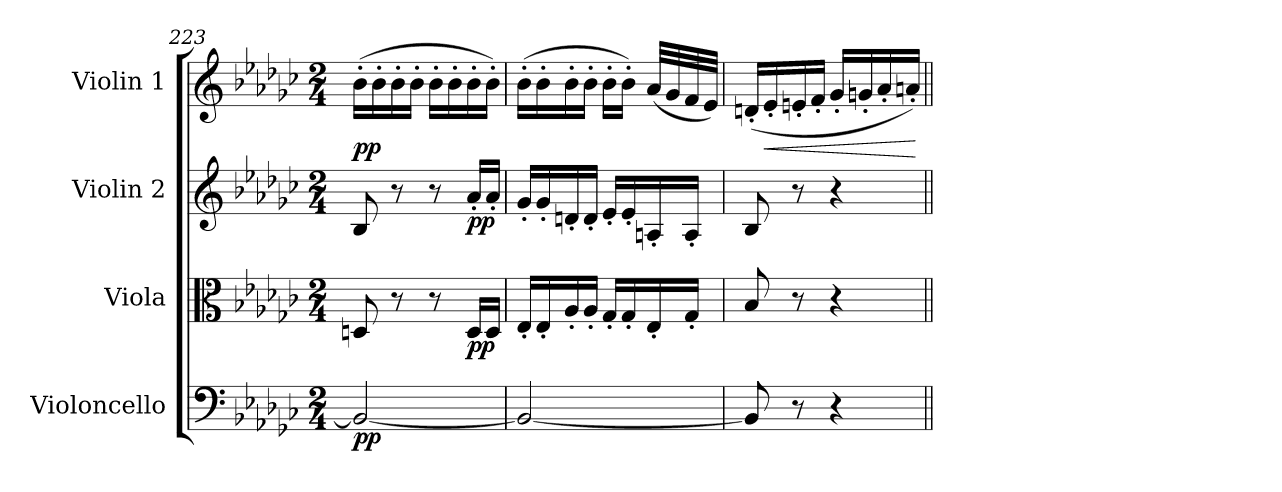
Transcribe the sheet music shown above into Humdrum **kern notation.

**kern	**dynam	**kern	**dynam	**kern	**dynam	**kern	**dynam
*part4	*part4	*part3	*part3	*part2	*part2	*part1	*part1
*staff4	*staff4	*staff3	*staff3	*staff2	*staff2	*staff1	*staff1
*I"Violoncello	*	*I"Viola	*	*I"Violin 2	*	*I"Violin 1	*
*I'Vc	*	*I'Vla	*	*I'Vln	*	*I'Vln	*
*clefF4	*	*clefC3	*	*clefG2	*	*clefG2	*
*k[b-e-a-d-g-c-]	*	*k[b-e-a-d-g-c-]	*	*k[b-e-a-d-g-c-]	*	*k[b-e-a-d-g-c-]	*
*M2/4	*	*M2/4	*	*M2/4	*	*M2/4	*
=223	=223	=223	=223	=223	=223	=223	=223
!	!LO:DY:b	!	!	!	!	!	!LO:DY:b
2BB-/_	pp	8Dn/	.	8B-/	.	(>16b-'\LL	pp
.	.	.	.	.	.	16b-'\	.
.	.	8r	.	8r	.	16b-'\	.
.	.	.	.	.	.	16b-'\JJ	.
.	.	8r	.	8r	.	16b-'\LL	.
.	.	.	.	.	.	16b-'\	.
!	!	!	!LO:DY:b	!	!LO:DY:b	!	!
.	.	16D/LL	pp	16a-'/LL	pp	16b-'\	.
.	.	16D/JJ	.	16a-'/JJ	.	16b-'\JJ)	.
=224	=224	=224	=224	=224	=224	=224	=224
2BB-/_	.	16E-'/LL	.	16g-'/LL	.	(>16b-'\LL	.
.	.	16E-'/	.	16g-'/	.	16b-'\	.
.	.	16A-'/	.	16dn'/	.	16b-'\	.
.	.	16A-'/JJ	.	16d'/JJ	.	16b-'\JJ	.
.	.	16G-'/LL	.	16e-'/LL	.	16b-'\LL	.
.	.	16G-'/	.	16e-'/	.	16b-'\JJ)	.
.	.	16E-'/	.	16An'/	.	(<32a-/LLL	.
.	.	.	.	.	.	32g-/	.
.	.	16G-'/JJ	.	16A'/JJ	.	32f/	.
.	.	.	.	.	.	32e-/JJJ)	.
=225	=225	=225	=225	=225	=225	=225	=225
8BB-/]	.	8B-/	.	8B-/	.	(<16dn'/LL	.
!	!	!	!	!	!	!	!LO:HP:b
.	.	.	.	.	.	16e-'/	<
8r	.	8r	.	8r	.	16en'/	.
.	.	.	.	.	.	16f'/JJ	.
4r	.	4r	.	4r	.	16g-'/LL	.
.	.	.	.	.	.	16gn'/	.
.	.	.	.	.	.	16a-'/	.
.	.	.	.	.	.	16an'/JJ)	.
.	.	.	.	.	.	.	[
=||	=||	=||	=||	=||	=||	=||	=||
*-	*-	*-	*-	*-	*-	*-	*-
